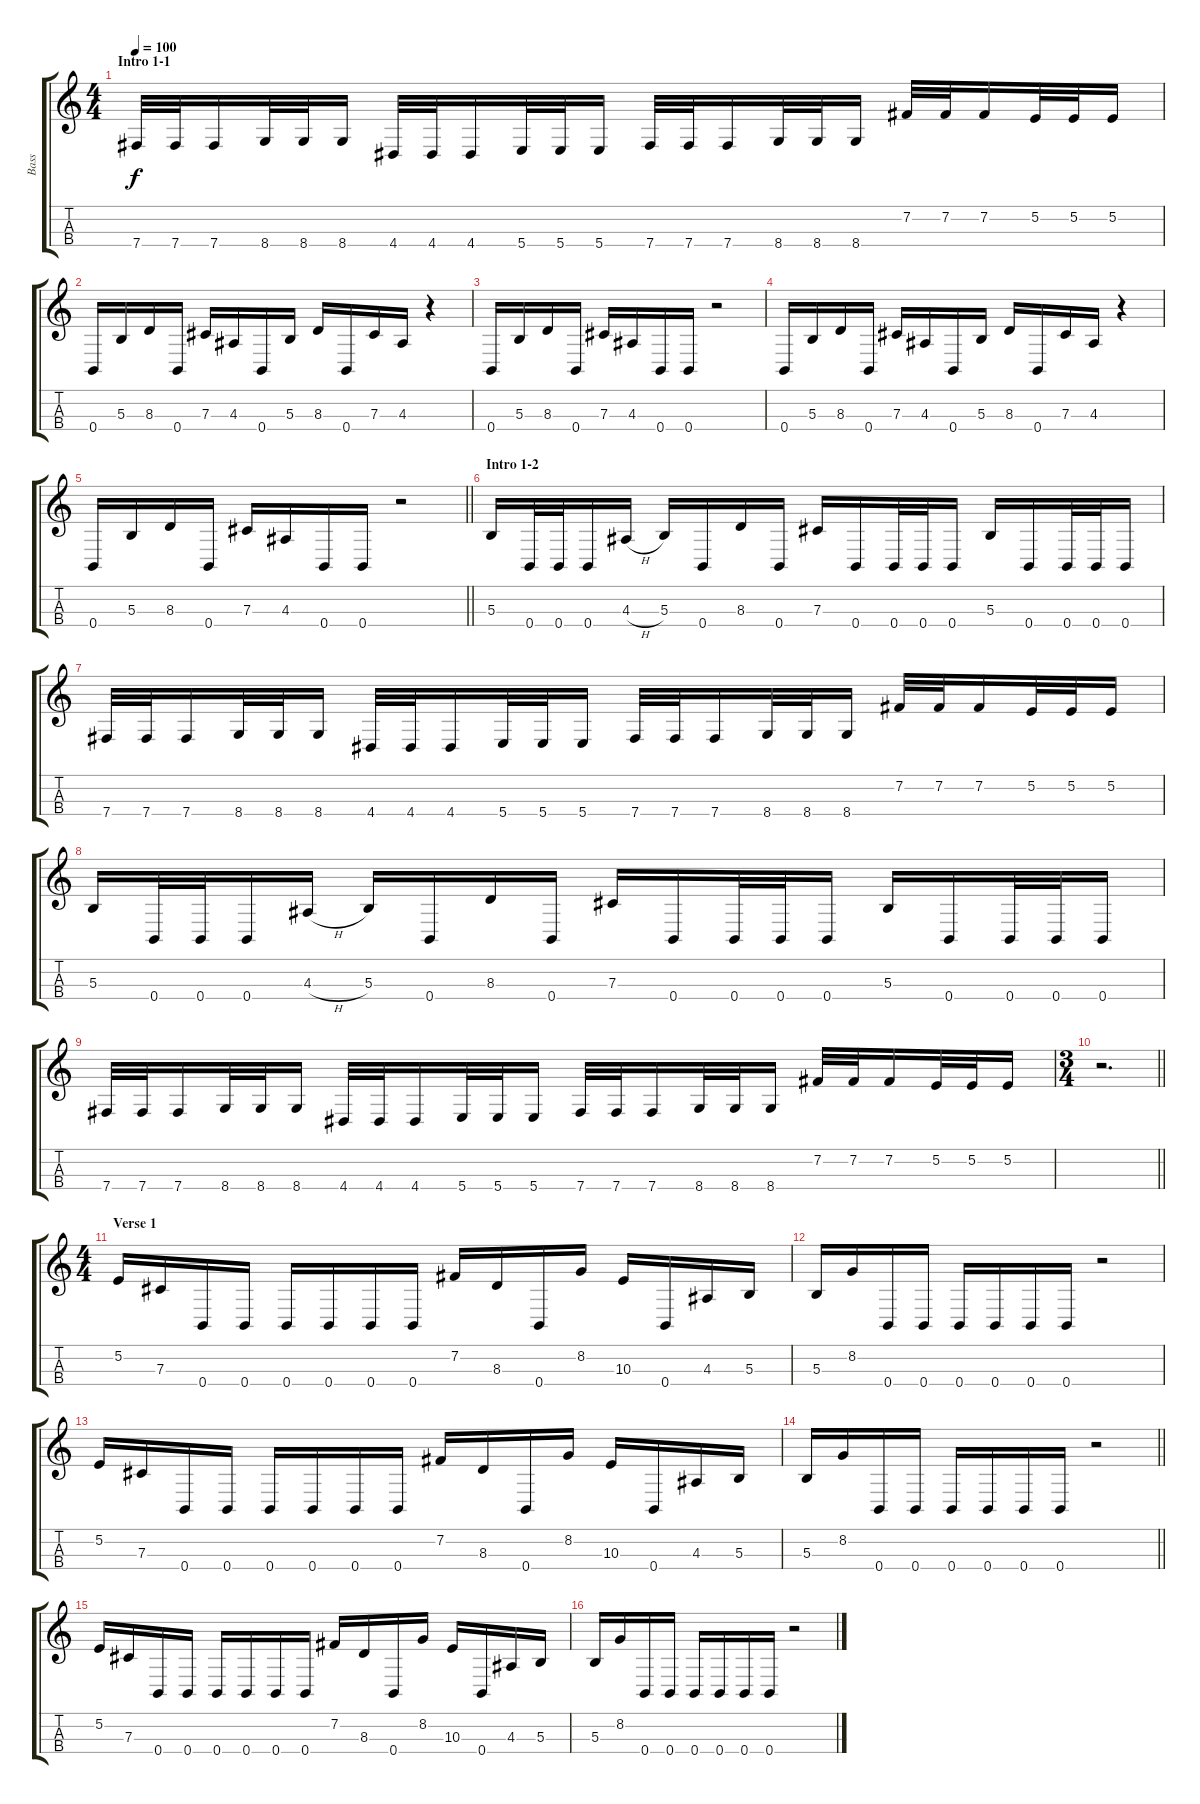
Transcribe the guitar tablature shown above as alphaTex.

\track ("Bass" "Bass") {instrument electricbassfinger}
\staff {score tabs}
\tuning (E3 B2 Gb2 B1) {hide}
\ts (4 4)
\section ("" "Intro 1-1")
\tempo 100
\clef g2
\ks c
7.4.32{dy f instrument electricbassfinger} 7.4.32 7.4.16 8.4.32 8.4.32 8.4.16 4.4.32 4.4.32 4.4.16 5.4.32 5.4.32 5.4.16 7.4.32 7.4.32 7.4.16 8.4.32 8.4.32 8.4.16 7.2.32 7.2.32 7.2.16 5.2.32 5.2.32 5.2.16 |
0.4.16 5.3.16 8.3.16 0.4.16 7.3.16 4.3.16 0.4.16 5.3.16 8.3.16 0.4.16 7.3.16 4.3.16 r.4 |
0.4.16 5.3.16 8.3.16 0.4.16 7.3.16 4.3.16 0.4.16 0.4.16 r.2 |
0.4.16 5.3.16 8.3.16 0.4.16 7.3.16 4.3.16 0.4.16 5.3.16 8.3.16 0.4.16 7.3.16 4.3.16 r.4 |
\barLineRight lightlight
0.4.16 5.3.16 8.3.16 0.4.16 7.3.16 4.3.16 0.4.16 0.4.16 r.2 |
\section ("" "Intro 1-2")
5.3.16 0.4.32 0.4.32 0.4.16 4.3{h}.16 5.3.16 0.4.16 8.3.16 0.4.16 7.3.16 0.4.16 0.4.32 0.4.32 0.4.16 5.3.16 0.4.16 0.4.32 0.4.32 0.4.16 |
7.4.32 7.4.32 7.4.16 8.4.32 8.4.32 8.4.16 4.4.32 4.4.32 4.4.16 5.4.32 5.4.32 5.4.16 7.4.32 7.4.32 7.4.16 8.4.32 8.4.32 8.4.16 7.2.32 7.2.32 7.2.16 5.2.32 5.2.32 5.2.16 |
5.3.16 0.4.32 0.4.32 0.4.16 4.3{h}.16 5.3.16 0.4.16 8.3.16 0.4.16 7.3.16 0.4.16 0.4.32 0.4.32 0.4.16 5.3.16 0.4.16 0.4.32 0.4.32 0.4.16 |
7.4.32 7.4.32 7.4.16 8.4.32 8.4.32 8.4.16 4.4.32 4.4.32 4.4.16 5.4.32 5.4.32 5.4.16 7.4.32 7.4.32 7.4.16 8.4.32 8.4.32 8.4.16 7.2.32 7.2.32 7.2.16 5.2.32 5.2.32 5.2.16 |
\ts (3 4)
\barLineRight lightlight
r.2{d} |
\ts (4 4)
\section ("" "Verse 1")
5.2.16 7.3.16 0.4.16 0.4.16 0.4.16 0.4.16 0.4.16 0.4.16 7.2.16 8.3.16 0.4.16 8.2.16 10.3.16 0.4.16 4.3.16 5.3.16 |
5.3.16 8.2.16 0.4.16 0.4.16 0.4.16 0.4.16 0.4.16 0.4.16 r.2 |
5.2.16 7.3.16 0.4.16 0.4.16 0.4.16 0.4.16 0.4.16 0.4.16 7.2.16 8.3.16 0.4.16 8.2.16 10.3.16 0.4.16 4.3.16 5.3.16 |
\barLineRight lightlight
5.3.16 8.2.16 0.4.16 0.4.16 0.4.16 0.4.16 0.4.16 0.4.16 r.2 |
5.2.16 7.3.16 0.4.16 0.4.16 0.4.16 0.4.16 0.4.16 0.4.16 7.2.16 8.3.16 0.4.16 8.2.16 10.3.16 0.4.16 4.3.16 5.3.16 |
5.3.16 8.2.16 0.4.16 0.4.16 0.4.16 0.4.16 0.4.16 0.4.16 r.2
